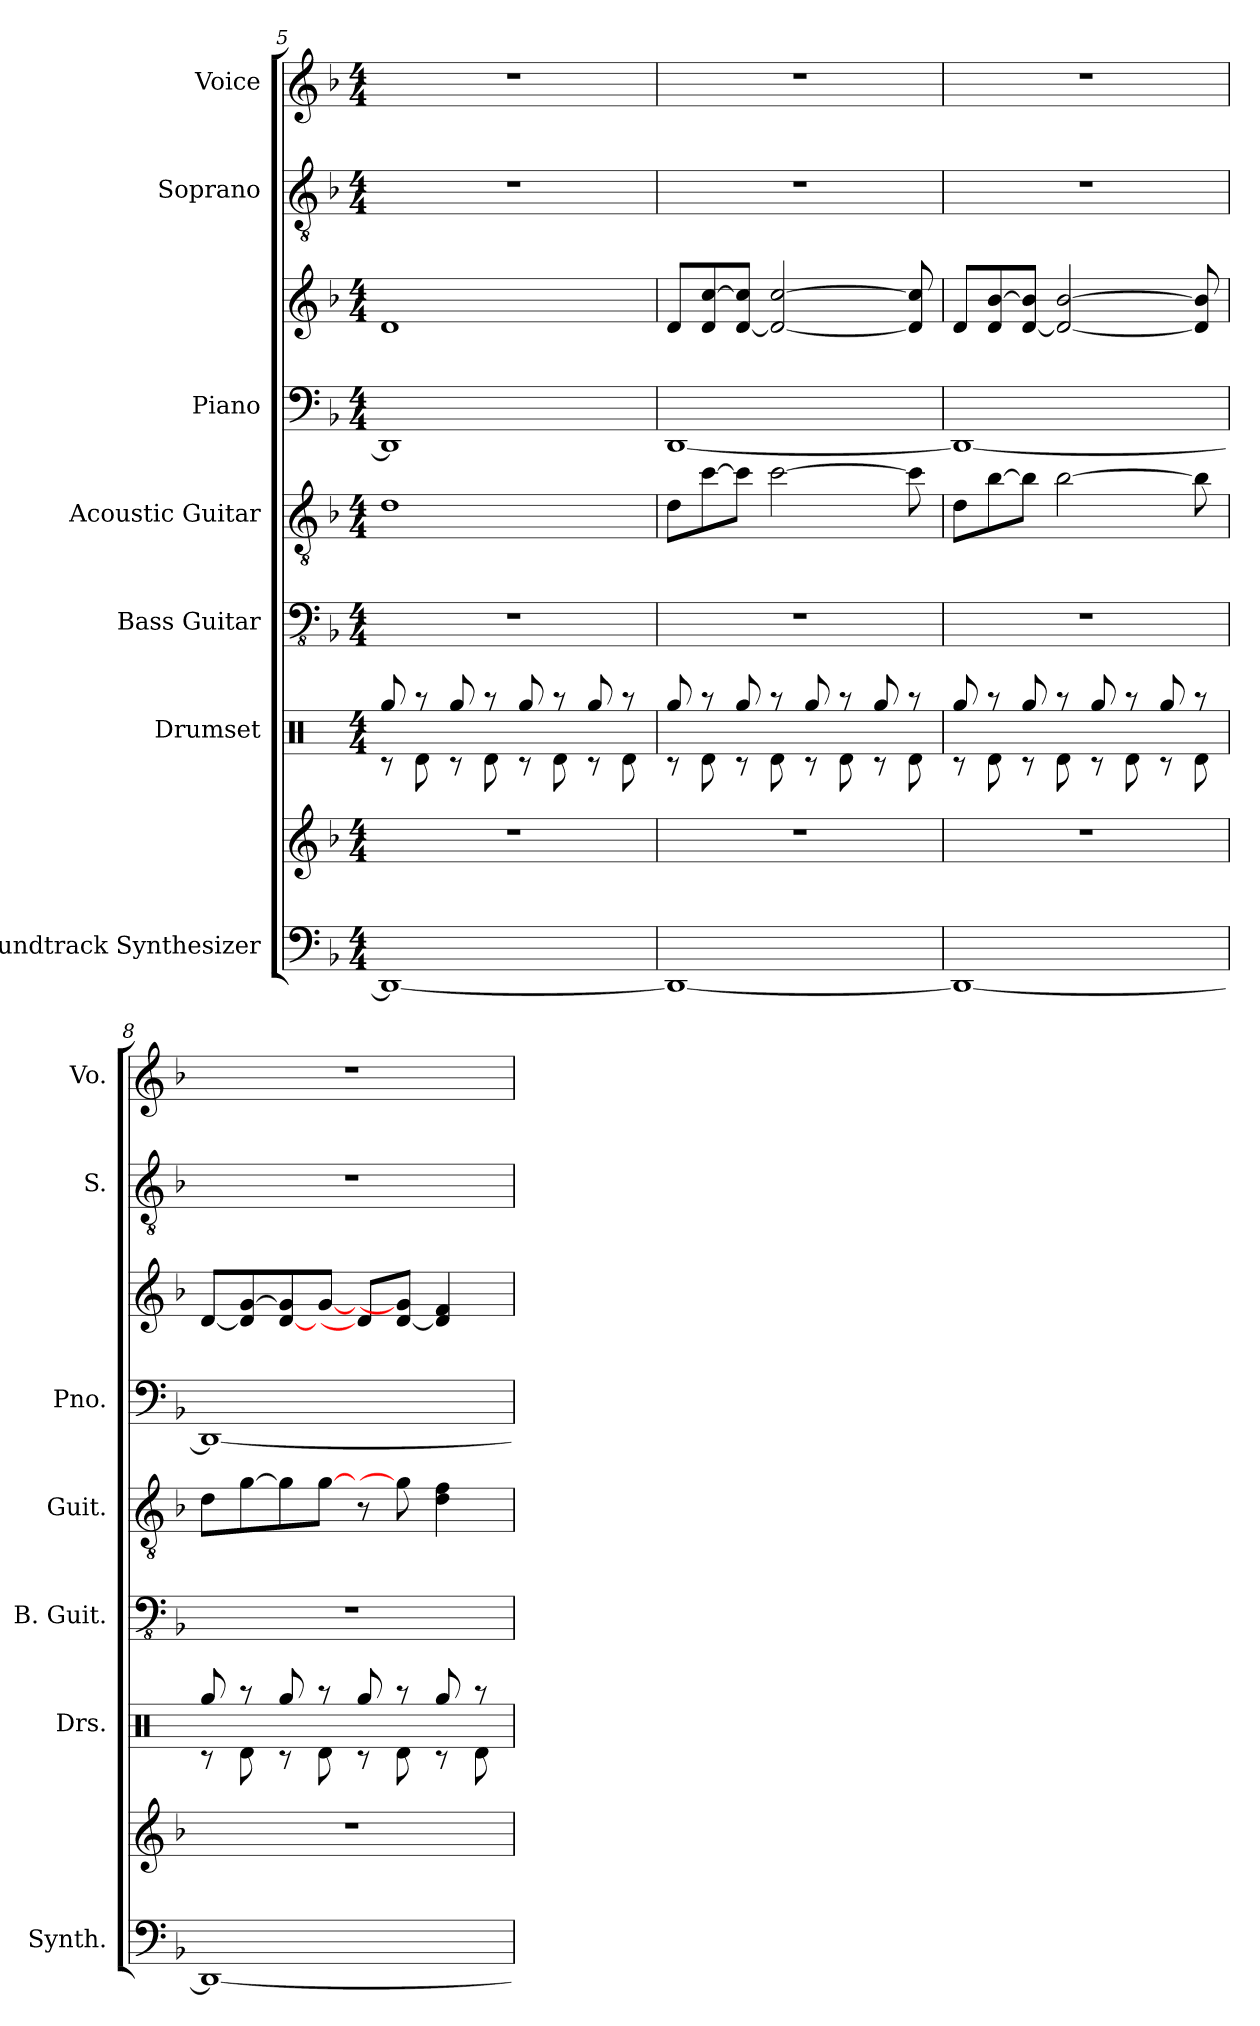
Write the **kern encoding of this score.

**kern	**kern	**kern	**kern	**kern	**kern	**kern	**kern	**kern
*part7	*part7	*part6	*part5	*part4	*part3	*part3	*part2	*part1
*staff9	*staff8	*staff7	*staff6	*staff5	*staff4	*staff3	*staff2	*staff1
*I"Soundtrack Synthesizer	*	*I"Drumset	*I"Bass Guitar	*I"Acoustic Guitar	*I"Piano	*	*I"Soprano	*I"Voice
*I'Synth.	*	*I'Drs.	*I'B. Guit.	*I'Guit.	*I'Pno.	*	*I'S.	*I'Vo.
*clefF4	*clefG2	*clefX	*clefFv4	*clefGv2	*clefF4	*clefG2	*clefGv2	*clefG2
*k[b-]	*k[b-]	*k[]	*k[b-]	*k[b-]	*k[b-]	*k[b-]	*k[b-]	*k[b-]
*M4/4	*M4/4	*M4/4	*M4/4	*M4/4	*M4/4	*M4/4	*M4/4	*M4/4
=5	=5	=5	=5	=5	=5	=5	=5	=5
*	*	*^	*	*	*	*	*	*
1DD_	1r	8Rgg/	8r	1r	1d	1DD]	1d	1r	1r
.	.	8r	8Rd\	.	.	.	.	.	.
.	.	8Rgg/	8r	.	.	.	.	.	.
.	.	8r	8Rd\	.	.	.	.	.	.
.	.	8Rgg/	8r	.	.	.	.	.	.
.	.	8r	8Rd\	.	.	.	.	.	.
.	.	8Rgg/	8r	.	.	.	.	.	.
.	.	8r	8Rd\	.	.	.	.	.	.
!!LO:PB:g=z
=6	=6	=6	=6	=6	=6	=6	=6	=6	=6
1DD_	1r	8Rgg/	8r	1r	8d\L	[1DD	8d/L	1r	1r
.	.	8r	8Rd\	.	[8cc\	.	8d/ [8cc/	.	.
.	.	8Rgg/	8r	.	8cc\J]	.	[8d/ 8cc/]J	.	.
.	.	8r	8Rd\	.	[2cc\	.	2d/_ [2cc/	.	.
.	.	8Rgg/	8r	.	.	.	.	.	.
.	.	8r	8Rd\	.	.	.	.	.	.
.	.	8Rgg/	8r	.	.	.	.	.	.
.	.	8r	8Rd\	.	8cc\]	.	8d/] 8cc/]	.	.
=7	=7	=7	=7	=7	=7	=7	=7	=7	=7
1DD_	1r	8Rgg/	8r	1r	8d\L	1DD_	8d/L	1r	1r
.	.	8r	8Rd\	.	[8b-\	.	8d/ [8b-/	.	.
.	.	8Rgg/	8r	.	8b-\J]	.	[8d/ 8b-/]J	.	.
.	.	8r	8Rd\	.	[2b-\	.	2d/_ [2b-/	.	.
.	.	8Rgg/	8r	.	.	.	.	.	.
.	.	8r	8Rd\	.	.	.	.	.	.
.	.	8Rgg/	8r	.	.	.	.	.	.
.	.	8r	8Rd\	.	8b-\]	.	8d/] 8b-/]	.	.
=8	=8	=8	=8	=8	=8	=8	=8	=8	=8
1DD_	1r	8Rgg/	8r	1r	8d\L	1DD_	[8d/L	1r	1r
.	.	8r	8Rd\	.	[8g\	.	8d/] [8g/	.	.
.	.	8Rgg/	8r	.	8g\]	.	[8d/ 8g/]	.	.
.	.	8r	8Rd\	.	[8g\J	.	[8g/J	.	.
.	.	8Rgg/	8r	.	8r	.	8d/L]	.	.
.	.	8r	8Rd\	.	8g\]	.	[8d/ 8g/]J	.	.
.	.	8Rgg/	8r	.	4d\ 4f\	.	4d/] 4f/	.	.
.	.	8r	8Rd\	.	.	.	.	.	.
*	*	*v	*v	*	*	*	*	*	*
=	=	=	=	=	=	=	=	=
*-	*-	*-	*-	*-	*-	*-	*-	*-
